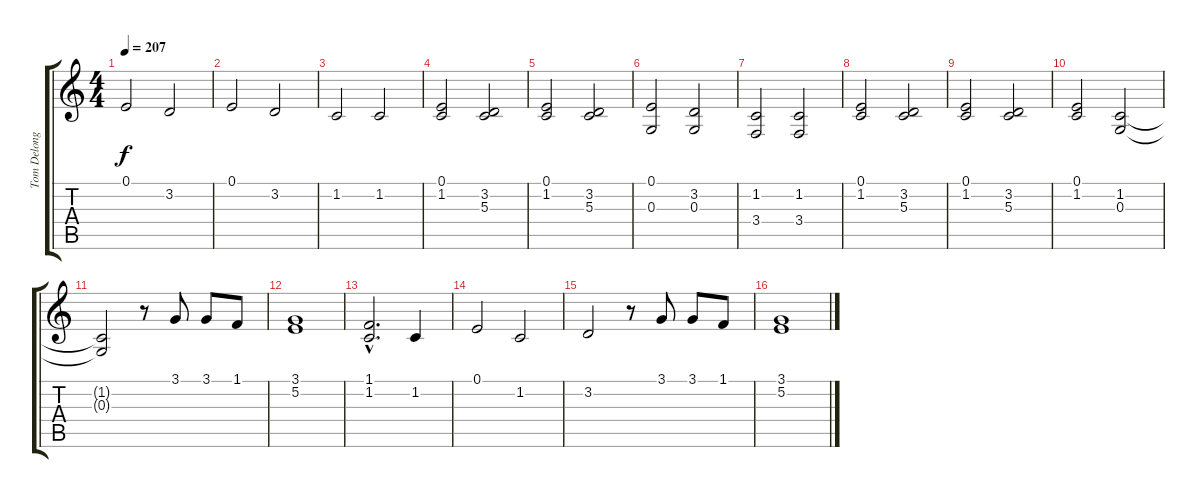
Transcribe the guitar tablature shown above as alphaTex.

\track ("Tom Delong (Vocals)" "Tom Delong") {instrument lead2sawtooth}
\staff {score tabs}
\tuning (E4 B3 G3 D3 A2 E2) {hide}
\ts (4 4)
\tempo 207
\clef g2
\ks c
0.1.2{dy f} 3.2.2 |
0.1.2 3.2.2 |
1.2.2 1.2.2 |
(0.1 1.2).2 (3.2 5.3).2 |
(0.1 1.2).2 (3.2 5.3).2 |
(0.1 0.3).2 (3.2 0.3).2 |
(1.2 3.4).2 (1.2 3.4).2 |
(0.1 1.2).2 (3.2 5.3).2 |
(0.1 1.2).2 (3.2 5.3).2 |
(0.1 1.2).2 (1.2 0.3).2 |
(1.2{t} 0.3{t}).2 r.8 3.1.8 3.1.8 1.1.8 |
(3.1 5.2).1 |
(1.1{hac} 1.2{hac}).2{d} 1.2.4 |
0.1.2 1.2.2 |
3.2.2 r.8 3.1.8 3.1.8 1.1.8 |
(3.1 5.2).1
